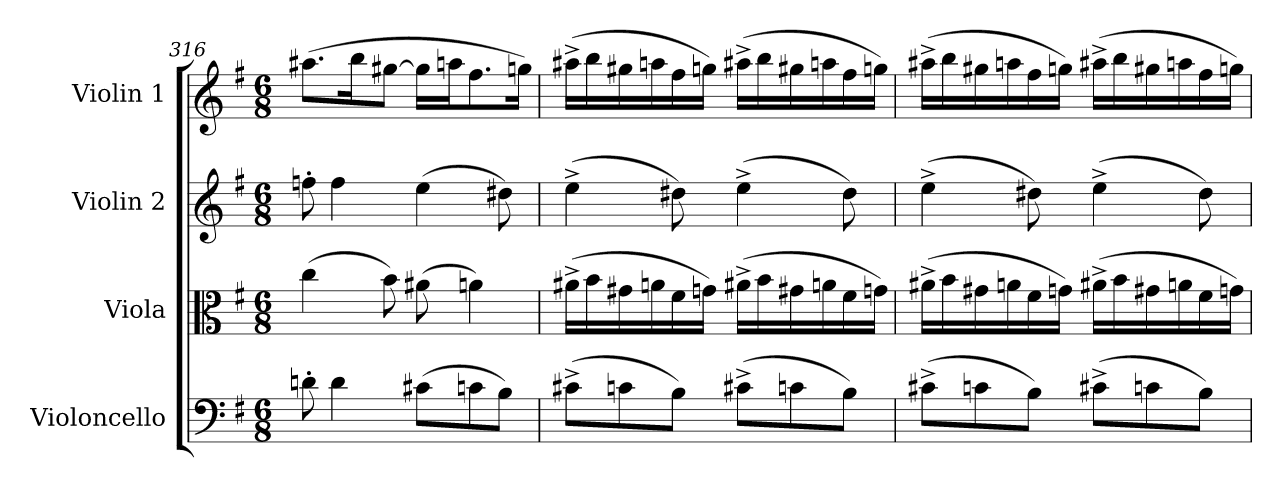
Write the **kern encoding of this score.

**kern	**kern	**kern	**kern
*part4	*part3	*part2	*part1
*staff4	*staff3	*staff2	*staff1
*I"Violoncello	*I"Viola	*I"Violin 2	*I"Violin 1
*I'Vc	*I'Vla	*I'Vln	*I'Vln
*clefF4	*clefC3	*clefG2	*clefG2
*k[f#]	*k[f#]	*k[f#]	*k[f#]
*M6/8	*M6/8	*M6/8	*M6/8
=316	=316	=316	=316
8dn'\	(4cc\	8ffn'\	(8.aa#X\L
4d\	.	4ff\	.
.	.	.	16bb\K
.	8b\)	.	[8gg#X\J
(8c#X\L	(8a#X\	(4ee\	16gg#\LL]
.	.	.	16aan\J
8cn\	4an\)	.	8.ff#\
8B\J)	.	8dd#X\)	.
.	.	.	16ggn\Jk)
!!LO:LB:g=z
=317	=317	=317	=317
(8c#X^\L	(16a#X^\LL	(4ee^\	(16aa#X^\LL
.	16b\	.	16bb\
8cn\	16g#X\	.	16gg#X\
.	16an\	.	16aan\
8B\J)	16f#\	8dd#X\)	16ff#\
.	16gn\JJ)	.	16ggn\JJ)
(8c#X^\L	(16a#X^\LL	(4ee^\	(16aa#X^\LL
.	16b\	.	16bb\
8cn\	16g#X\	.	16gg#X\
.	16an\	.	16aan\
8B\J)	16f#\	8dd#\)	16ff#\
.	16gn\JJ)	.	16ggn\JJ)
=318	=318	=318	=318
(8c#X^\L	(16a#X^\LL	(4ee^\	(16aa#X^\LL
.	16b\	.	16bb\
8cn\	16g#X\	.	16gg#X\
.	16an\	.	16aan\
8B\J)	16f#\	8dd#X\)	16ff#\
.	16gn\JJ)	.	16ggn\JJ)
(8c#X^\L	(16a#X^\LL	(4ee^\	(16aa#X^\LL
.	16b\	.	16bb\
8cn\	16g#X\	.	16gg#X\
.	16an\	.	16aan\
8B\J)	16f#\	8dd#\)	16ff#\
.	16gn\JJ)	.	16ggn\JJ)
=	=	=	=
*-	*-	*-	*-
